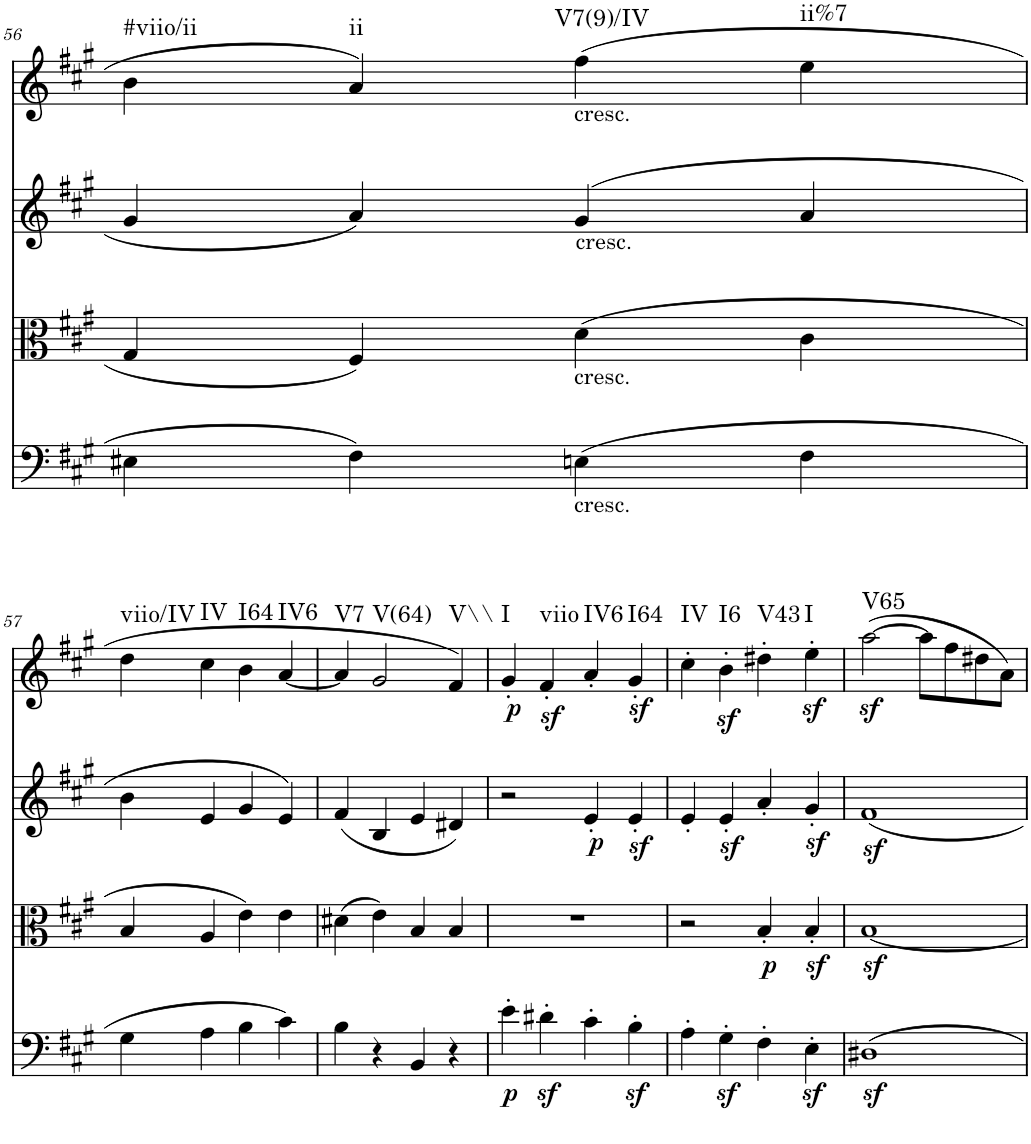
**kern	**dynam	**kern	**dynam	**kern	**dynam	**kern	**dynam	**harte
*part4	*part4	*part3	*part3	*part2	*part2	*part1	*part1	*part1
*staff4	*staff4	*staff3	*staff3	*staff2	*staff2	*staff1	*staff1	*
*I"Violoncello	*	*I"Viola	*	*I"Violin 2	*	*I"Violin 1	*	*
*I'Vc	*	*I'Vla	*	*I'Vln	*	*I'Vln	*	*
!!LO:PB:g=z
*clefF4	*	*clefC3	*	*clefG2	*	*clefG2	*	*
*k[f#c#g#]	*	*k[f#c#g#]	*	*k[f#c#g#]	*	*k[f#c#g#]	*	*
*A:	*	*A:	*	*A:	*	*A:	*	*
*M2/2	*	*M2/2	*	*M2/2	*	*M2/2	*	*
*met(c|)	*	*met(c|)	*	*met(c|)	*	*met(c|)	*	*
=56	=56	=56	=56	=56	=56	=56	=56	=56
!	!	!	!	!	!	!	!	!LO:H:kt=#viio/ii
4E#X\	.	4G#/	.	4g#/	.	4b\	.	N
!	!	!	!	!	!	!	!	!LO:H:kt=ii
4F#\	.	4F#/	.	4a/	.	4a/	.	N
!	!	!	!	!	!	!LO:TX:b:t=cresc.	!	!
!	!	!	!	!LO:TX:b:t=cresc.	!	!	!	!
!	!	!LO:TX:b:t=cresc.	!	!	!	!	!	!
!LO:TX:b:t=cresc.	!	!	!	!	!	!	!	!LO:H:kt=V7(9)/IV
(4En\	.	(4d\	.	(4g#/	.	(4ff#\	.	N
!	!	!	!	!	!	!	!	!LO:H:kt=ii%7
4F#\	.	4c#\	.	4a/	.	4ee\	.	N
!!LO:LB:g=z
=57	=57	=57	=57	=57	=57	=57	=57	=57
!	!	!	!	!	!	!	!	!LO:H:kt=viio/IV
4G#\	.	4B/	.	4b\	.	4dd\	.	N
!	!	!	!	!	!	!	!	!LO:H:kt=IV
4A\	.	4A/	.	4e/	.	4cc#\	.	N
!	!	!	!	!	!	!	!	!LO:H:kt=I64
4B\	.	4e\)	.	4g#/	.	4b\	.	N
!	!	!	!	!	!	!	!	!LO:H:kt=IV6
4c#\)	.	4e\	.	4e/)	.	[4a/	.	N
=58	=58	=58	=58	=58	=58	=58	=58	=58
!	!	!	!	!	!	!	!	!LO:H:kt=V7
4B\	.	(4d#X\	.	(4f#/	.	4a/]	.	N
!	!	!	!	!	!	!	!	!LO:H:kt=V(64)
4r	.	4e\)	.	4B/	.	2g#/	.	N
4BB/	.	4B/	.	4e/	.	.	.	.
!	!	!	!	!	!	!	!	!LO:H:kt=V\\
4r	.	4B/	.	4d#X/)	.	4f#/)	.	N
=59	=59	=59	=59	=59	=59	=59	=59	=59
!	!LO:DY:b	!	!	!	!	!	!LO:DY:b	!LO:H:kt=I
4e'\	p	1r	.	2r	.	4g#'/	p	N
!	!	!	!	!	!	!	!LO:DY:b	!LO:H:kt=viio
4d#Xz<'\	.	.	.	.	.	4f#'/	sf	N
!	!	!	!	!	!LO:DY:b	!	!	!LO:H:kt=IV6
4c#'\	.	.	.	4e'/	p	4a'/	.	N
!	!	!	!	!	!	!	!LO:DY:b	!LO:H:kt=I64
4Bz<'\	.	.	.	4ez<'/	.	4g#'/	sf	N
=60	=60	=60	=60	=60	=60	=60	=60	=60
!	!	!	!	!	!	!	!	!LO:H:kt=IV
4A'\	.	2r	.	4e'/	.	4cc#'\	.	N
!	!	!	!	!	!	!	!LO:DY:b	!LO:H:kt=I6
4G#z<'\	.	.	.	4ez<'/	.	4b'\	sf	N
!	!	!	!LO:DY:b	!	!	!	!	!LO:H:kt=V43
4F#'\	.	4B'/	p	4a'/	.	4dd#X'\	.	N
!	!	!	!	!	!	!	!LO:DY:b	!LO:H:kt=I
4Ez<'\	.	4Bz<'/	.	4g#z<'/	.	4ee'\	sf	N
=61	=61	=61	=61	=61	=61	=61	=61	=61
!	!	!	!	!	!	!	!LO:DY:b	!LO:H:kt=V65
1D#Xz<	.	[1Bz<	.	1f#z<	.	([2aa\	sf	N
.	.	.	.	.	.	8aa\L]	.	.
.	.	.	.	.	.	8ff#\	.	.
.	.	.	.	.	.	8dd#X\	.	.
.	.	.	.	.	.	8a\J)	.	.
=	=	=	=	=	=	=	=	=
*-	*-	*-	*-	*-	*-	*-	*-	*-
